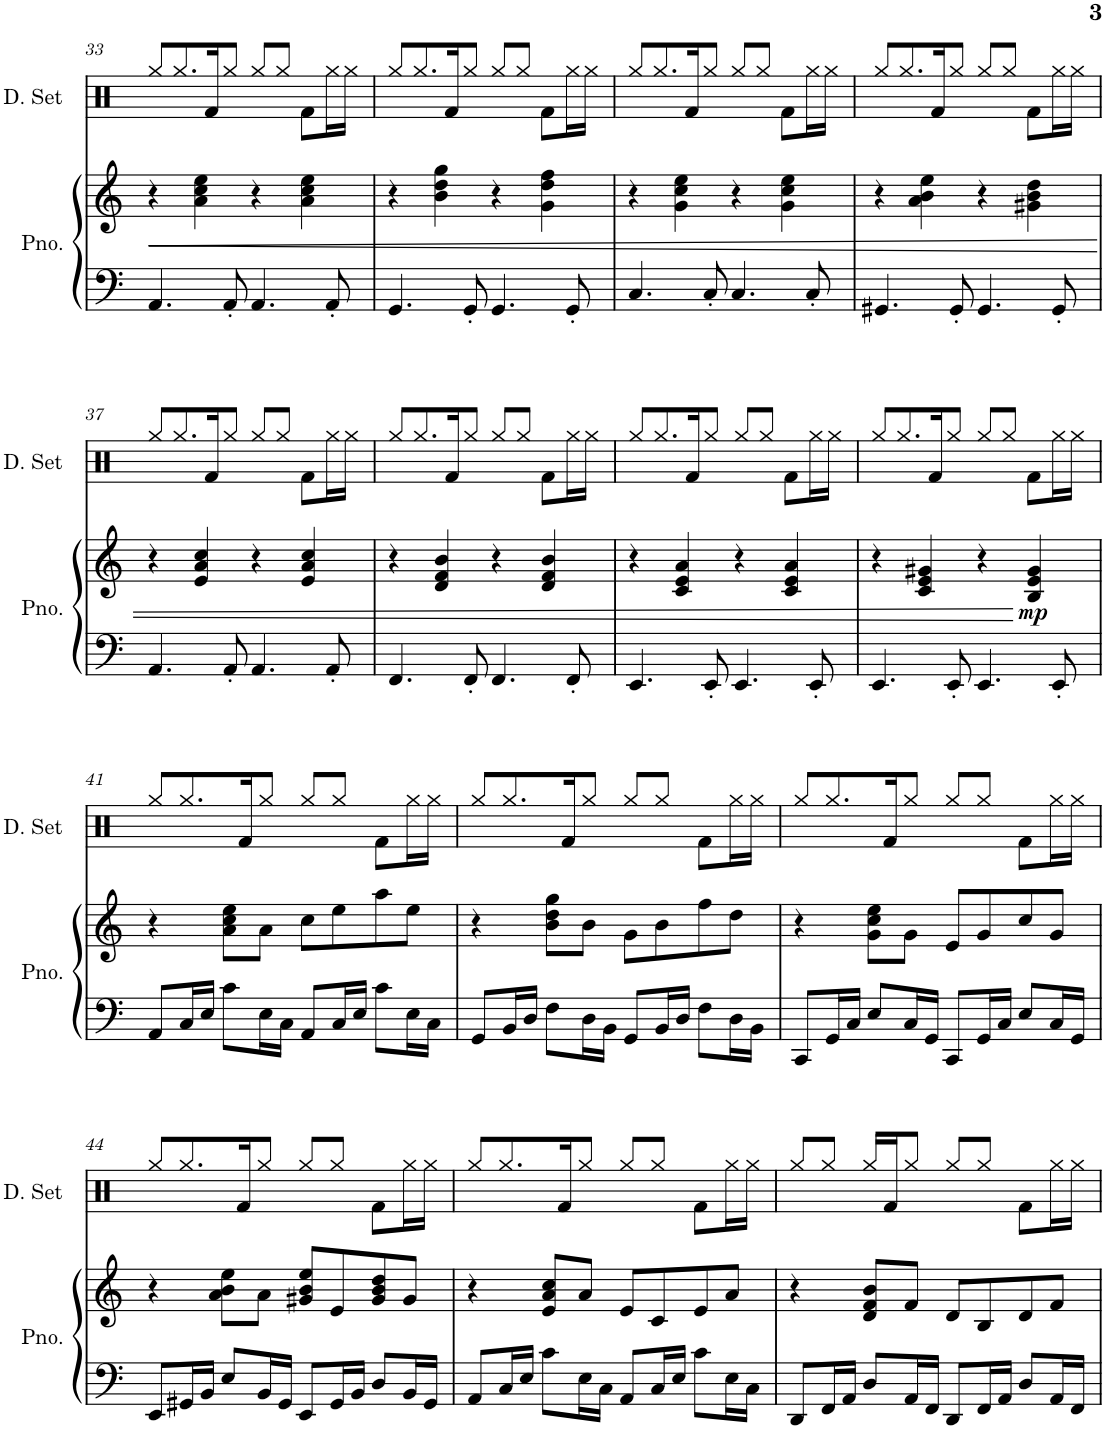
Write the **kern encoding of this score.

**kern	**kern	**dynam	**kern
*part2	*part2	*part2	*part1
*staff3	*staff2	*staff2/3	*staff1
*I"Piano	*	*	*I"Drumset
*I'Pno.	*	*	*I'D. Set
!!LO:PB:g=z
*clefF4	*clefG2	*	*clefX
*k[]	*k[]	*	*k[]
*M4/4	*M4/4	*	*M4/4
=33	=33	=33	=33
!	!	!LO:HP:b	!
4.AA/	4r	<	8Rgg/L
.	.	.	8.Rgg/
.	4a\ 4cc\ 4ee\	.	.
.	.	.	16Rf/K
8AA'</	.	.	8Rgg/J
4.AA/	4r	.	8Rgg/L
.	.	.	8Rgg/J
.	4a\ 4cc\ 4ee\	.	8Rf\L
8AA'</	.	.	16Rgg\L
.	.	.	16Rgg\JJ
=34	=34	=34	=34
4.GG/	4r	.	8Rgg/L
.	.	.	8.Rgg/
.	4b\ 4dd\ 4gg\	.	.
.	.	.	16Rf/K
8GG'</	.	.	8Rgg/J
4.GG/	4r	.	8Rgg/L
.	.	.	8Rgg/J
.	4g\ 4dd\ 4ff\	.	8Rf\L
8GG'</	.	.	16Rgg\L
.	.	.	16Rgg\JJ
=35	=35	=35	=35
4.C/	4r	.	8Rgg/L
.	.	.	8.Rgg/
.	4g\ 4cc\ 4ee\	.	.
.	.	.	16Rf/K
8C'</	.	.	8Rgg/J
4.C/	4r	.	8Rgg/L
.	.	.	8Rgg/J
.	4g\ 4cc\ 4ee\	.	8Rf\L
8C'</	.	.	16Rgg\L
.	.	.	16Rgg\JJ
=36	=36	=36	=36
4.GG#X/	4r	.	8Rgg/L
.	.	.	8.Rgg/
.	4a\ 4b\ 4ee\	.	.
.	.	.	16Rf/K
8GG#'</	.	.	8Rgg/J
4.GG#/	4r	.	8Rgg/L
.	.	.	8Rgg/J
.	4g#X\ 4b\ 4dd\	.	8Rf\L
8GG#'</	.	.	16Rgg\L
.	.	.	16Rgg\JJ
!!LO:LB:g=z
=37	=37	=37	=37
4.AA/	4r	.	8Rgg/L
.	.	.	8.Rgg/
.	4e/ 4a/ 4cc/	.	.
.	.	.	16Rf/K
8AA'</	.	.	8Rgg/J
4.AA/	4r	.	8Rgg/L
.	.	.	8Rgg/J
.	4e/ 4a/ 4cc/	.	8Rf\L
8AA'</	.	.	16Rgg\L
.	.	.	16Rgg\JJ
=38	=38	=38	=38
4.FF/	4r	.	8Rgg/L
.	.	.	8.Rgg/
.	4d/ 4f/ 4b/	.	.
.	.	.	16Rf/K
8FF'</	.	.	8Rgg/J
4.FF/	4r	.	8Rgg/L
.	.	.	8Rgg/J
.	4d/ 4f/ 4b/	.	8Rf\L
8FF'</	.	.	16Rgg\L
.	.	.	16Rgg\JJ
=39	=39	=39	=39
4.EE/	4r	.	8Rgg/L
.	.	.	8.Rgg/
.	4c/ 4e/ 4a/	.	.
.	.	.	16Rf/K
8EE'</	.	.	8Rgg/J
4.EE/	4r	.	8Rgg/L
.	.	.	8Rgg/J
.	4c/ 4e/ 4a/	.	8Rf\L
8EE'</	.	.	16Rgg\L
.	.	.	16Rgg\JJ
=40	=40	=40	=40
4.EE/	4r	.	8Rgg/L
.	.	.	8.Rgg/
.	4c/ 4e/ 4g#X/	.	.
.	.	.	16Rf/K
8EE'</	.	.	8Rgg/J
4.EE/	4r	.	8Rgg/L
.	.	.	8Rgg/J
!	!	!LO:DY:n=1:b	!
.	4B/ 4e/ 4g#/	[ mp	8Rf\L
8EE'</	.	.	16Rgg\L
.	.	.	16Rgg\JJ
!!LO:LB:g=z
=41	=41	=41	=41
8AA/L	4r	.	8Rgg/L
16C/L	.	.	8.Rgg/
16E/JJ	.	.	.
8c\L	8a\ 8cc\ 8ee\L	.	.
.	.	.	16Rf/K
16E\L	8a\J	.	8Rgg/J
16C\JJ	.	.	.
8AA/L	8cc\L	.	8Rgg/L
16C/L	8ee\	.	8Rgg/J
16E/JJ	.	.	.
8c\L	8aa\	.	8Rf\L
16E\L	8ee\J	.	16Rgg\L
16C\JJ	.	.	16Rgg\JJ
=42	=42	=42	=42
8GG/L	4r	.	8Rgg/L
16BB/L	.	.	8.Rgg/
16D/JJ	.	.	.
8F\L	8b\ 8dd\ 8gg\L	.	.
.	.	.	16Rf/K
16D\L	8b\J	.	8Rgg/J
16BB\JJ	.	.	.
8GG/L	8g\L	.	8Rgg/L
16BB/L	8b\	.	8Rgg/J
16D/JJ	.	.	.
8F\L	8ff\	.	8Rf\L
16D\L	8dd\J	.	16Rgg\L
16BB\JJ	.	.	16Rgg\JJ
=43	=43	=43	=43
8CC/L	4r	.	8Rgg/L
16GG/L	.	.	8.Rgg/
16C/JJ	.	.	.
8E/L	8g\ 8cc\ 8ee\L	.	.
.	.	.	16Rf/K
16C/L	8g\J	.	8Rgg/J
16GG/JJ	.	.	.
8CC/L	8e/L	.	8Rgg/L
16GG/L	8g/	.	8Rgg/J
16C/JJ	.	.	.
8E/L	8cc/	.	8Rf\L
16C/L	8g/J	.	16Rgg\L
16GG/JJ	.	.	16Rgg\JJ
!!LO:LB:g=z
=44	=44	=44	=44
8EE/L	4r	.	8Rgg/L
16GG#X/L	.	.	8.Rgg/
16BB/JJ	.	.	.
8E/L	8a\ 8b\ 8ee\L	.	.
.	.	.	16Rf/K
16BB/L	8a\J	.	8Rgg/J
16GG#/JJ	.	.	.
8EE/L	8g#X/ 8b/ 8ee/L	.	8Rgg/L
16GG#/L	8e/	.	8Rgg/J
16BB/JJ	.	.	.
8D/L	8g#/ 8b/ 8dd/	.	8Rf\L
16BB/L	8g#/J	.	16Rgg\L
16GG#/JJ	.	.	16Rgg\JJ
=45	=45	=45	=45
8AA/L	4r	.	8Rgg/L
16C/L	.	.	8.Rgg/
16E/JJ	.	.	.
8c\L	8e/ 8a/ 8cc/L	.	.
.	.	.	16Rf/K
16E\L	8a/J	.	8Rgg/J
16C\JJ	.	.	.
8AA/L	8e/L	.	8Rgg/L
16C/L	8c/	.	8Rgg/J
16E/JJ	.	.	.
8c\L	8e/	.	8Rf\L
16E\L	8a/J	.	16Rgg\L
16C\JJ	.	.	16Rgg\JJ
=46	=46	=46	=46
8DD/L	4r	.	8Rgg/L
16FF/L	.	.	8Rgg/J
16AA/JJ	.	.	.
8D/L	8d/ 8f/ 8b/L	.	16Rgg/LL
.	.	.	16Rf/J
16AA/L	8f/J	.	8Rgg/J
16FF/JJ	.	.	.
8DD/L	8d/L	.	8Rgg/L
16FF/L	8B/	.	8Rgg/J
16AA/JJ	.	.	.
8D/L	8d/	.	8Rf\L
16AA/L	8f/J	.	16Rgg\L
16FF/JJ	.	.	16Rgg\JJ
=	=	=	=
*-	*-	*-	*-
